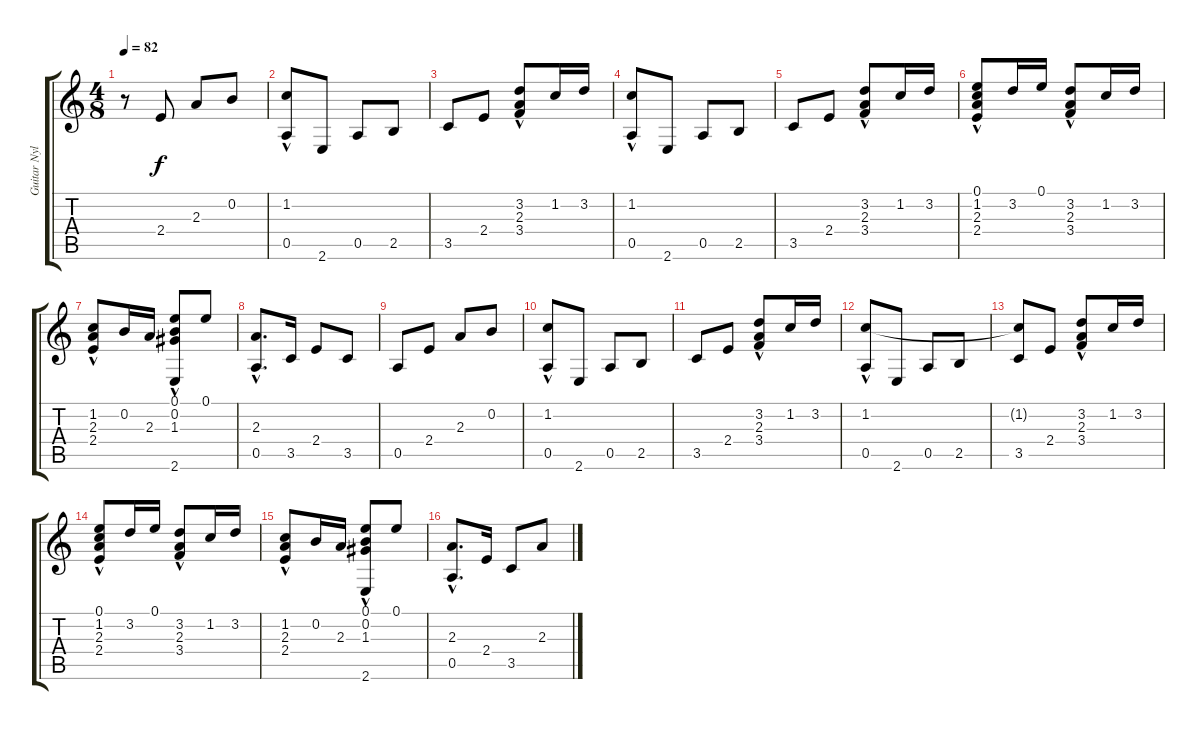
\track ("Guitar Nylon" "Guitar Nyl") {instrument acousticguitarnylon}
\staff {score tabs}
\tuning (E4 B3 G3 D3 A2 D2) {hide}
\ts (4 8)
\tempo 82
\clef g2
\ks c
r.8{dy f instrument acousticguitarnylon} 2.4.8 2.3.8 0.2.8 |
(1.2 0.5{hac}).8 2.6.8 0.5.8 2.5.8 |
3.5.8 2.4.8 (3.2{hac} 2.3{hac} 3.4{hac}).8 1.2.16 3.2.16 |
(1.2 0.5{hac}).8 2.6.8 0.5.8 2.5.8 |
3.5.8 2.4.8 (3.2{hac} 2.3{hac} 3.4{hac}).8 1.2.16 3.2.16 |
(0.1{hac} 1.2{hac} 2.3{hac} 2.4{hac}).8 3.2.16 0.1.16 (3.2{hac} 2.3{hac} 3.4{hac}).8 1.2.16 3.2.16 |
(1.2{hac} 2.3 2.4{hac}).8 0.2.16 2.3.16 (0.1{hac} 0.2{hac} 1.3{hac} 2.6{hac}).8 0.1.8 |
(2.3{hac} 0.5).8{d} 3.5.16 2.4.8 3.5.8 |
0.5.8 2.4.8 2.3.8 0.2.8 |
(1.2 0.5{hac}).8 2.6.8 0.5.8 2.5.8 |
3.5.8 2.4.8 (3.2{hac} 2.3{hac} 3.4{hac}).8 1.2.16 3.2.16 |
(1.2 0.5{hac}).8 2.6.8 0.5.8 2.5.8 |
(1.2{t} 3.5).8 2.4.8 (3.2{hac} 2.3{hac} 3.4{hac}).8 1.2.16 3.2.16 |
(0.1{hac} 1.2{hac} 2.3{hac} 2.4{hac}).8 3.2.16 0.1.16 (3.2{hac} 2.3{hac} 3.4{hac}).8 1.2.16 3.2.16 |
(1.2{hac} 2.3 2.4{hac}).8 0.2.16 2.3.16 (0.1{hac} 0.2{hac} 1.3{hac} 2.6{hac}).8 0.1.8 |
(2.3{hac} 0.5).8{d} 2.4.16 3.5.8 2.3.8
